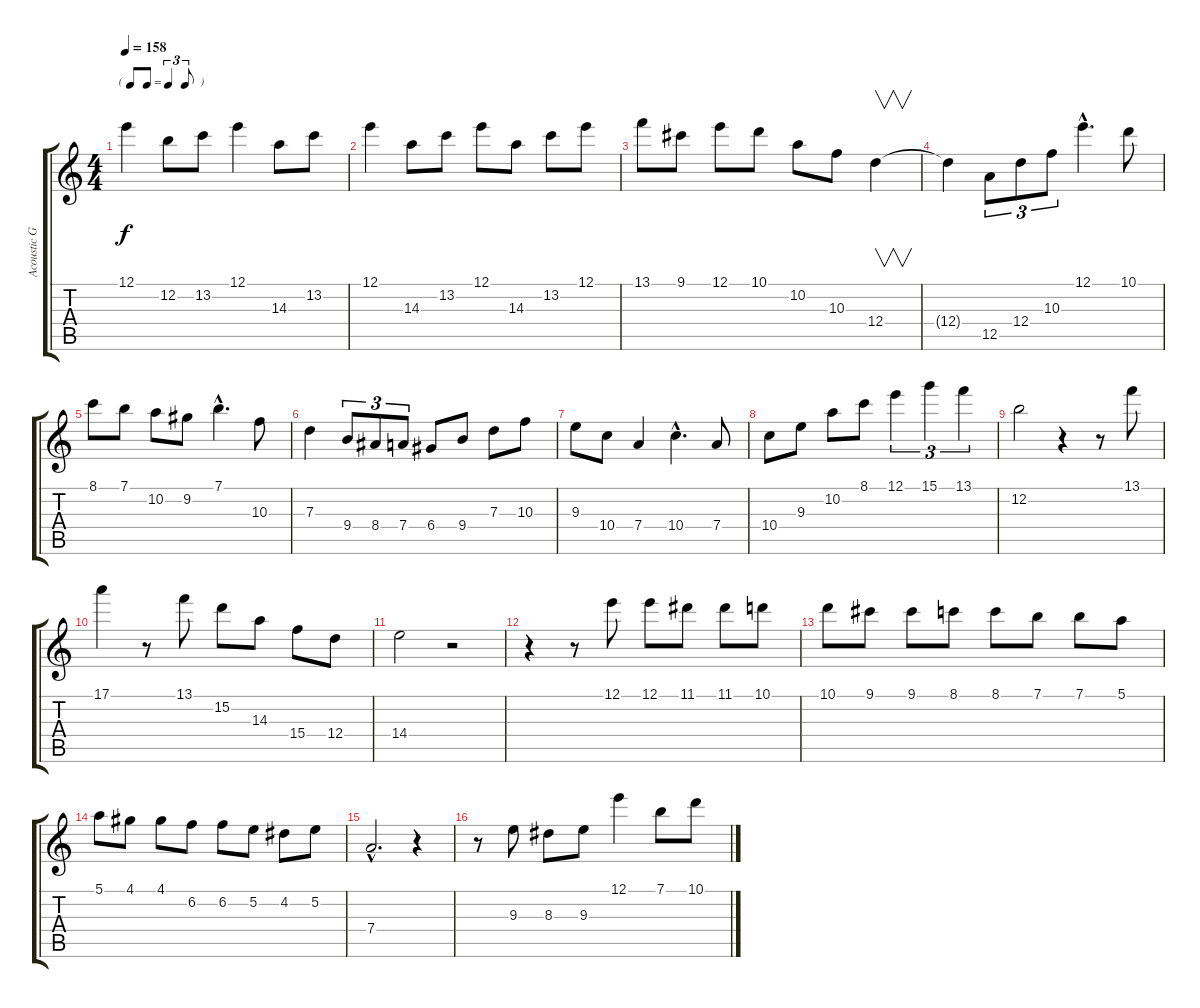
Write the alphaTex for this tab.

\track ("Acoustic Guitar (Solo)" "Acoustic G") {instrument acousticguitarnylon}
\staff {score tabs}
\tuning (E4 B3 G3 D3 A2 E2) {hide}
\ts (4 4)
\tf triplet8th
\tempo 158
\clef g2
\ks c
12.1.4{dy f} 12.2.8 13.2.8 12.1.4 14.3.8 13.2.8 |
12.1.4 14.3.8 13.2.8 12.1.8 14.3.8 13.2.8 12.1.8 |
13.1.8 9.1.8 12.1.8 10.1.8 10.2.8 10.3.8 12.4.4{v} |
12.4{t}.4 12.5.8{tu (3 2)} 12.4.8{tu (3 2)} 10.3.8{tu (3 2)} 12.1{hac}.4{d} 10.1.8 |
8.1.8 7.1.8 10.2.8 9.2.8 7.1{hac}.4{d} 10.3.8 |
7.3.4 9.4.8{tu (3 2)} 8.4.8{tu (3 2)} 7.4.8{tu (3 2)} 6.4.8 9.4.8 7.3.8 10.3.8 |
9.3.8 10.4.8 7.4.4 10.4{hac}.4{d} 7.4.8 |
10.4.8 9.3.8 10.2.8 8.1.8 12.1.4{tu (3 2)} 15.1.4{tu (3 2)} 13.1.4{tu (3 2)} |
12.2.2 r.4 r.8 13.1.8 |
17.1.4 r.8 13.1.8 15.2.8 14.3.8 15.4.8 12.4.8 |
14.4.2 r.2 |
r.4 r.8 12.1.8 12.1.8 11.1.8 11.1.8 10.1.8 |
10.1.8 9.1.8 9.1.8 8.1.8 8.1.8 7.1.8 7.1.8 5.1.8 |
5.1.8 4.1.8 4.1.8 6.2.8 6.2.8 5.2.8 4.2.8 5.2.8 |
7.4{hac}.2{d} r.4 |
r.8 9.3.8 8.3.8 9.3.8 12.1.4 7.1.8 10.1.8
